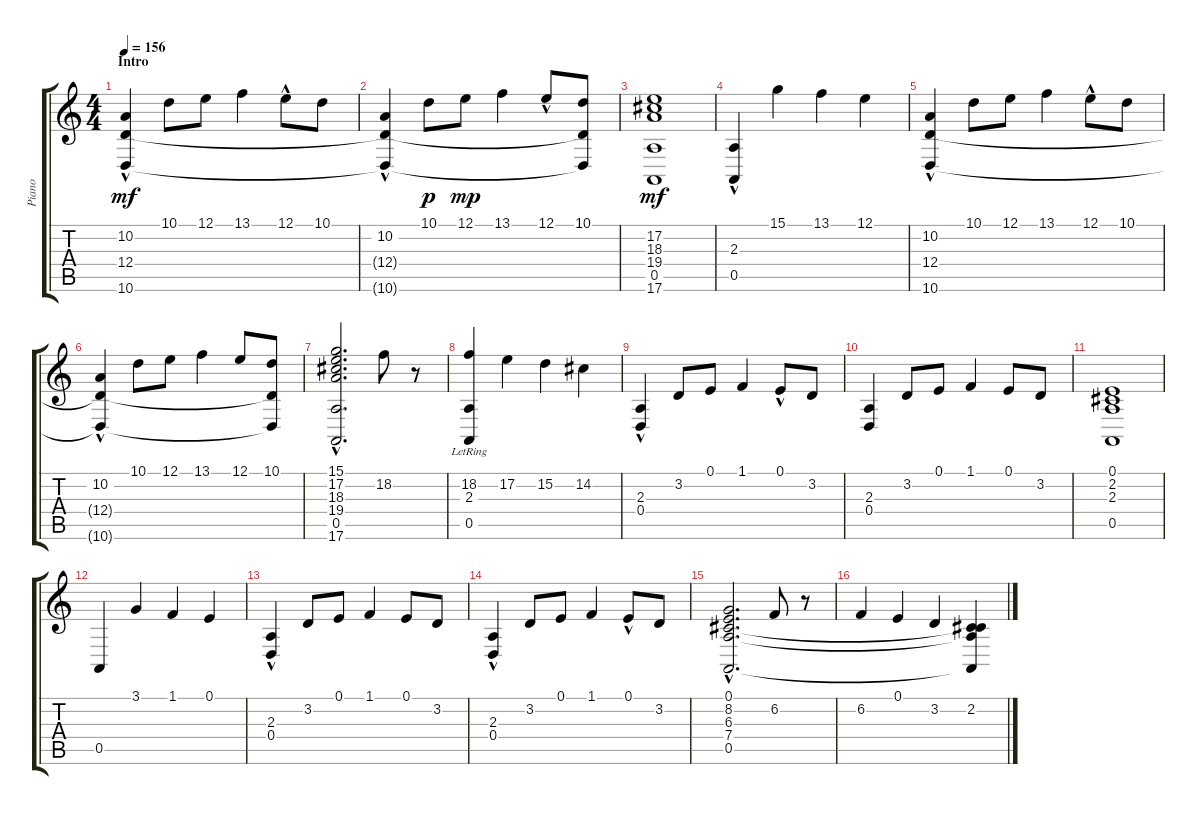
\track ("Piano" "Piano") {instrument electricgrandpiano}
\staff {score tabs}
\tuning (E4 B3 G3 D3 A2 E2) {hide}
\ts (4 4)
\section ("" "Intro")
\tempo 156
\clef g2
\ks c
(10.2{hac} 12.4 10.6).4{dy mf volume 14 instrument electricgrandpiano} 10.1.8 12.1.8 13.1.4 12.1{hac}.8 10.1.8 |
(10.2{hac} 12.4{t} 10.6{t}).4 10.1.8{dy p} 12.1.8{dy mp} 13.1.4 12.1{hac}.8 (10.1 12.4{t} 10.6{t}).8 |
(17.2 18.3 19.4 0.5 17.6).1{dy mf} |
(2.3{hac} 0.5{hac}).4 15.1.4 13.1.4 12.1.4 |
(10.2{hac} 12.4 10.6).4 10.1.8 12.1.8 13.1.4 12.1{hac}.8 10.1.8 |
(10.2{hac} 12.4{t} 10.6{t}).4 10.1.8 12.1.8 13.1.4 12.1.8 (10.1 12.4{t} 10.6{t}).8 |
(15.1{hac} 17.2{hac} 18.3 19.4 0.5{hac} 17.6).2{d} 18.2.8 r.8 |
(18.2 2.3 0.5{lr}).4 17.2.4 15.2.4 14.2.4 |
(2.3{hac} 0.4{hac}).4 3.2.8 0.1.8 1.1.4 0.1{hac}.8 3.2.8 |
(2.3 0.4).4 3.2.8 0.1.8 1.1.4 0.1.8 3.2.8 |
(0.1 2.2 2.3 0.5).1 |
0.5.4 3.1.4 1.1.4 0.1.4 |
(2.3{hac} 0.4).4 3.2.8 0.1.8 1.1.4 0.1.8 3.2.8 |
(2.3{hac} 0.4{hac}).4 3.2.8 0.1.8 1.1.4 0.1{hac}.8 3.2.8 |
(0.1{hac} 8.2{hac} 6.3 7.4 0.5).2{d} 6.2.8 r.8 |
6.2.4 0.1.4 3.2.4 (2.2 6.3{t} 7.4{t} 0.5{t}).4
